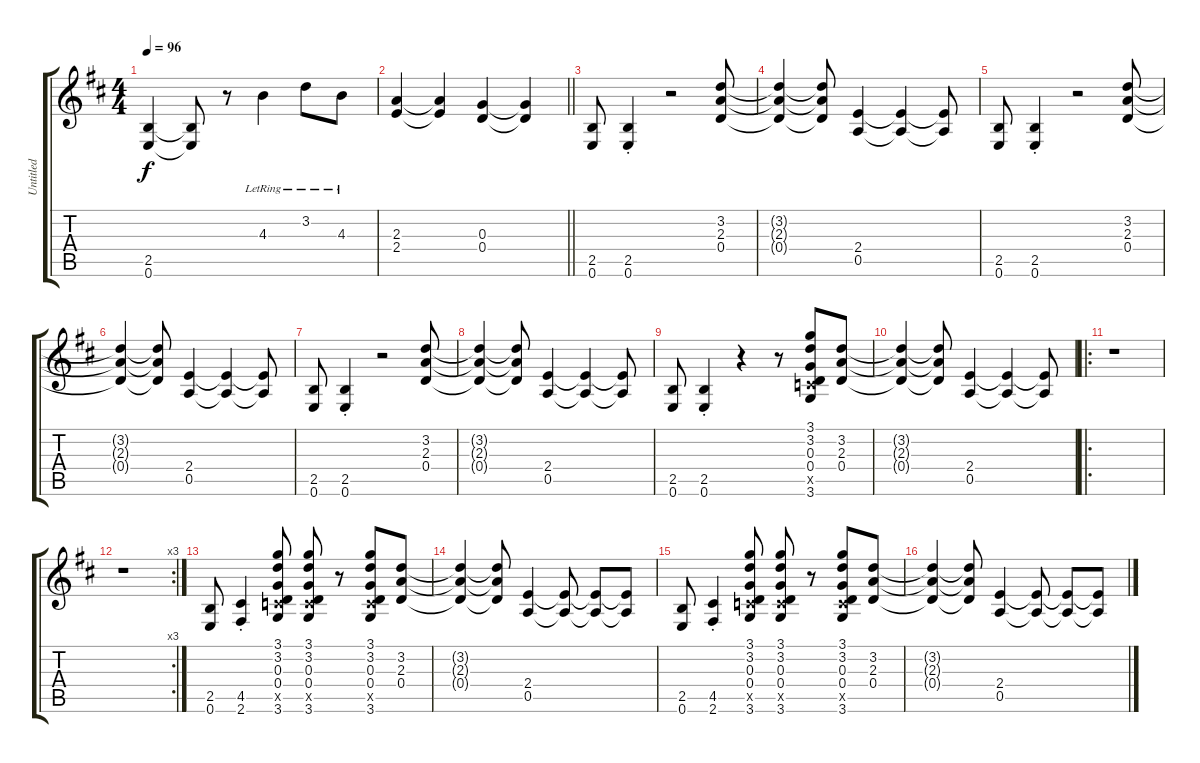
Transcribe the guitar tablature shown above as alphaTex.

\track ("Untitled" "Untitled") {instrument distortionguitar}
\staff {score tabs}
\tuning (E4 B3 G3 D3 A2 E2) {hide}
\ts (4 4)
\tempo 96
\clef g2
\ks d
(2.5 0.6).4{dy f} (2.5{t} 0.6{t}).8 r.8 4.3{lr}.4 3.2{lr}.8 4.3{lr}.8 |
\barLineRight lightlight
(2.3 2.4).4 (2.3{t} 2.4{t}).4 (0.3 0.4).4 (0.3{t} 0.4{t}).4 |
(2.5 0.6).8 (2.5{st} 0.6{st}).4 r.2 (3.2 2.3 0.4).8 |
(3.2{t} 2.3{t} 0.4{t}).4 (3.2{t} 2.3{t} 0.4{t}).8 (2.4 0.5).4 (2.4{t} 0.5{t}).4 (2.4{t} 0.5{t}).8 |
(2.5 0.6).8 (2.5{st} 0.6{st}).4 r.2 (3.2 2.3 0.4).8 |
(3.2{t} 2.3{t} 0.4{t}).4 (3.2{t} 2.3{t} 0.4{t}).8 (2.4 0.5).4 (2.4{t} 0.5{t}).4 (2.4{t} 0.5{t}).8 |
(2.5 0.6).8 (2.5{st} 0.6{st}).4 r.2 (3.2 2.3 0.4).8 |
(3.2{t} 2.3{t} 0.4{t}).4 (3.2{t} 2.3{t} 0.4{t}).8 (2.4 0.5).4 (2.4{t} 0.5{t}).4 (2.4{t} 0.5{t}).8 |
(2.5 0.6).8 (2.5{st} 0.6{st}).4 r.4 r.8 (3.1 3.2 0.3 0.4 3.5{x} 3.6).8 (3.2 2.3 0.4).8 |
(3.2{t} 2.3{t} 0.4{t}).4 (3.2{t} 2.3{t} 0.4{t}).8 (2.4 0.5).4 (2.4{t} 0.5{t}).4 (2.4{t} 0.5{t}).8 |
\ro
r.1 |
\rc 3
r.1 |
(2.5 0.6).8 (4.5{st} 2.6{st}).4 (3.1 3.2 0.3 0.4 3.5{x} 3.6).8 (3.1 3.2 0.3 0.4 3.5{x} 3.6).8 r.8 (3.1 3.2 0.3 0.4 3.5{x} 3.6).8 (3.2 2.3 0.4).8 |
(3.2{t} 2.3{t} 0.4{t}).4 (3.2{t} 2.3{t} 0.4{t}).8 (2.4 0.5).4 (2.4{t} 0.5{t}).8 (2.4{t} 0.5{t}).8 (2.4{t} 0.5{t}).8 |
(2.5 0.6).8 (4.5{st} 2.6{st}).4 (3.1 3.2 0.3 0.4 3.5{x} 3.6).8 (3.1 3.2 0.3 0.4 3.5{x} 3.6).8 r.8 (3.1 3.2 0.3 0.4 3.5{x} 3.6).8 (3.2 2.3 0.4).8 |
(3.2{t} 2.3{t} 0.4{t}).4 (3.2{t} 2.3{t} 0.4{t}).8 (2.4 0.5).4 (2.4{t} 0.5{t}).8 (2.4{t} 0.5{t}).8 (2.4{t} 0.5{t}).8
